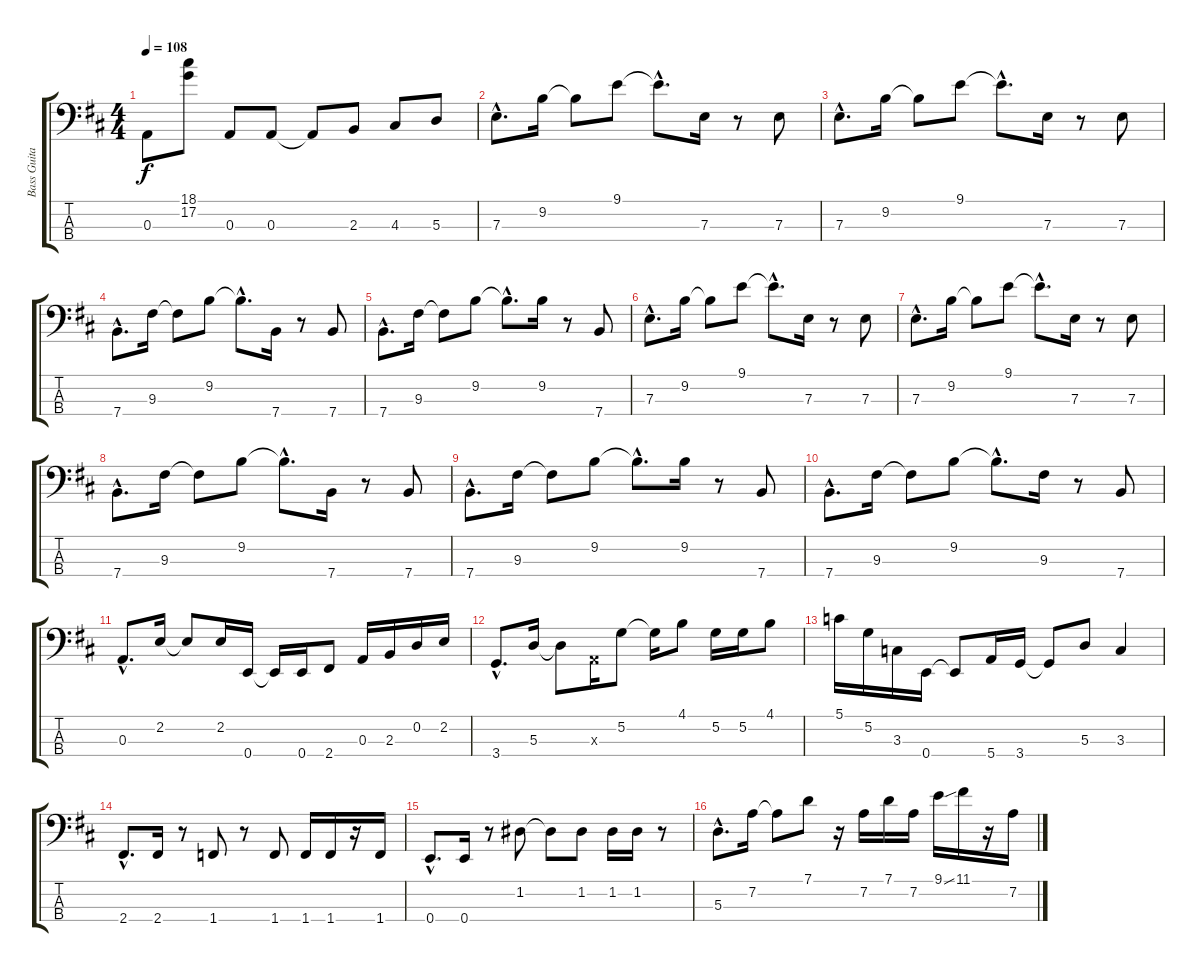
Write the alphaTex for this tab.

\track ("Bass Guitar" "Bass Guita") {instrument electricbassfinger}
\staff {score tabs}
\tuning (G2 D2 A1 E1) {hide}
\ts (4 4)
\tempo 108
\clef f4
\ks d
0.3.8{dy f} (18.1 17.2).8 0.3.8 0.3.8 0.3{t}.8 2.3.8 4.3.8 5.3.8 |
7.3{hac}.8{d} 9.2.16 9.2{t}.8 9.1.8 9.1{hac t}.8{d} 7.3.16 r.8 7.3.8 |
7.3{hac}.8{d} 9.2.16 9.2{t}.8 9.1.8 9.1{hac t}.8{d} 7.3.16 r.8 7.3.8 |
7.4{hac}.8{d} 9.3.16 9.3{t}.8 9.2.8 9.2{hac t}.8{d} 7.4.16 r.8 7.4.8 |
7.4{hac}.8{d} 9.3.16 9.3{t}.8 9.2.8 9.2{hac t}.8{d} 9.2.16 r.8 7.4.8 |
7.3{hac}.8{d} 9.2.16 9.2{t}.8 9.1.8 9.1{hac t}.8{d} 7.3.16 r.8 7.3.8 |
7.3{hac}.8{d} 9.2.16 9.2{t}.8 9.1.8 9.1{hac t}.8{d} 7.3.16 r.8 7.3.8 |
7.4{hac}.8{d} 9.3.16 9.3{t}.8 9.2.8 9.2{hac t}.8{d} 7.4.16 r.8 7.4.8 |
7.4{hac}.8{d} 9.3.16 9.3{t}.8 9.2.8 9.2{hac t}.8{d} 9.2.16 r.8 7.4.8 |
7.4{hac}.8{d} 9.3.16 9.3{t}.8 9.2.8 9.2{hac t}.8{d} 9.3.16 r.8 7.4.8 |
0.3{hac}.8{d} 2.2.16 2.2{t}.8 2.2.16 0.4.16 0.4{t}.16 0.4.16 2.4.8 0.3.16 2.3.16 0.2.16 2.2.16 |
3.4{hac}.8{d} 5.3.16 5.3{t}.8 0.3{x}.16 5.2.8 5.2{t}.16 4.1.8 5.2.16 5.2.16 4.1.8 |
5.1.16 5.2.16 3.3.16 0.4.16 0.4{t}.8 5.4.16 3.4.16 3.4{t}.8 5.3.8 3.3.4 |
2.4{hac}.8{d} 2.4.16 r.8 1.4.8 r.8 1.4.8 1.4.16 1.4.16 r.16 1.4.16 |
0.4{hac}.8{d} 0.4.16 r.8 1.2.8 1.2{t}.8 1.2.8 1.2.16 1.2.16 r.8 |
5.3{hac}.8{d} 7.2.16 7.2{t}.8 7.1.8 r.16 7.2.16 7.1.16 7.2.16 9.1{ss}.16 11.1.16 r.16 7.2.16
